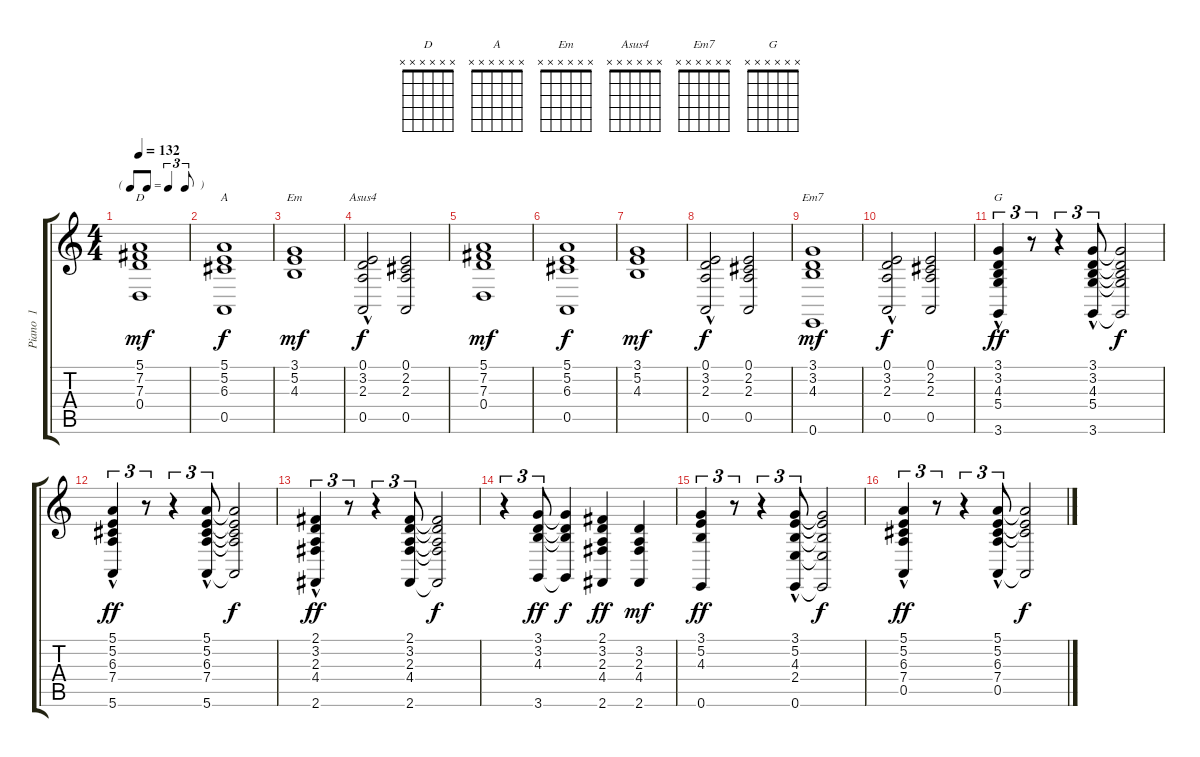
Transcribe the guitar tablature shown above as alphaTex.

\track ("Piano  1" "Piano  1") {instrument acousticgrandpiano}
\staff {score tabs}
\tuning (E4 B3 G3 D3 A2 E2) {hide}
\chord ("D" x x x x x x) {firstfret 0}
\chord ("A" x x x x x x) {firstfret 0}
\chord ("Em" x x x x x x) {firstfret 0}
\chord ("Asus4" x x x x x x) {firstfret 0}
\chord ("Em7" x x x x x x) {firstfret 0}
\chord ("G" x x x x x x) {firstfret 0}
\ts (4 4)
\tf triplet8th
\tempo 132
\clef g2
\ks c
(5.1 7.2 7.3 0.4).1{ch "D" dy mf} |
(5.1 5.2 6.3 0.5).1{ch "A" dy f} |
(3.1 5.2 4.3).1{ch "Em" dy mf} |
(0.1 3.2{hac} 2.3 0.5).2{ch "Asus4" dy f} (0.1 2.2 2.3 0.5).2 |
(5.1 7.2 7.3 0.4).1{dy mf} |
(5.1 5.2 6.3 0.5).1{dy f} |
(3.1 5.2 4.3).1{dy mf} |
(0.1 3.2{hac} 2.3 0.5).2{dy f} (0.1 2.2 2.3 0.5).2 |
(3.1 3.2 4.3 0.6).1{ch "Em7" dy mf} |
(0.1 3.2{hac} 2.3 0.5).2{dy f} (0.1 2.2 2.3 0.5).2 |
(3.1 3.2 4.3 5.4 3.6{hac}).4{tu (3 2) ch "G" dy ff} r.8{tu (3 2)} r.4{tu (3 2)} (3.1{hac} 3.2{hac} 4.3{hac} 5.4 3.6).8{tu (3 2)} (3.1{t} 3.2{t} 4.3{t} 5.4{t} 3.6{t}).2{dy f} |
(5.1 5.2{hac} 6.3{hac} 7.4 5.6).4{tu (3 2) dy ff} r.8{tu (3 2)} r.4{tu (3 2)} (5.1 5.2{hac} 6.3 7.4{hac} 5.6{hac}).8{tu (3 2)} (5.1{t} 5.2{t} 6.3{t} 7.4{t} 5.6{t}).2{dy f} |
(2.1{hac} 3.2{hac} 2.3{hac} 4.4 2.6).4{tu (3 2) dy ff} r.8{tu (3 2)} r.4{tu (3 2)} (2.1 3.2 2.3 4.4 2.6).8{tu (3 2)} (2.1{t} 3.2{t} 2.3{t} 4.4{t} 2.6{t}).2{dy f} |
r.4{tu (3 2)} (3.1 3.2 4.3 3.6).8{tu (3 2) dy ff} (3.1{t} 3.2{t} 4.3{t} 3.6{t}).4{dy f} (2.1 3.2 2.3 4.4 2.6).4{dy ff} (3.2 2.3 4.4 2.6).4{dy mf} |
(3.1 5.2 4.3 0.6).4{tu (3 2) dy ff} r.8{tu (3 2)} r.4{tu (3 2)} (3.1{hac} 5.2{hac} 4.3{hac} 2.4 0.6).8{tu (3 2)} (3.1{t} 5.2{t} 4.3{t} 2.4{t} 0.6{t}).2{dy f} |
(5.1 5.2{hac} 6.3{hac} 7.4 0.5).4{tu (3 2) dy ff} r.8{tu (3 2)} r.4{tu (3 2)} (5.1 5.2{hac} 6.3 7.4{hac} 0.5{hac}).8{tu (3 2)} (5.1{t} 5.2{t} 6.3{t} 0.5{t}).2{dy f}
